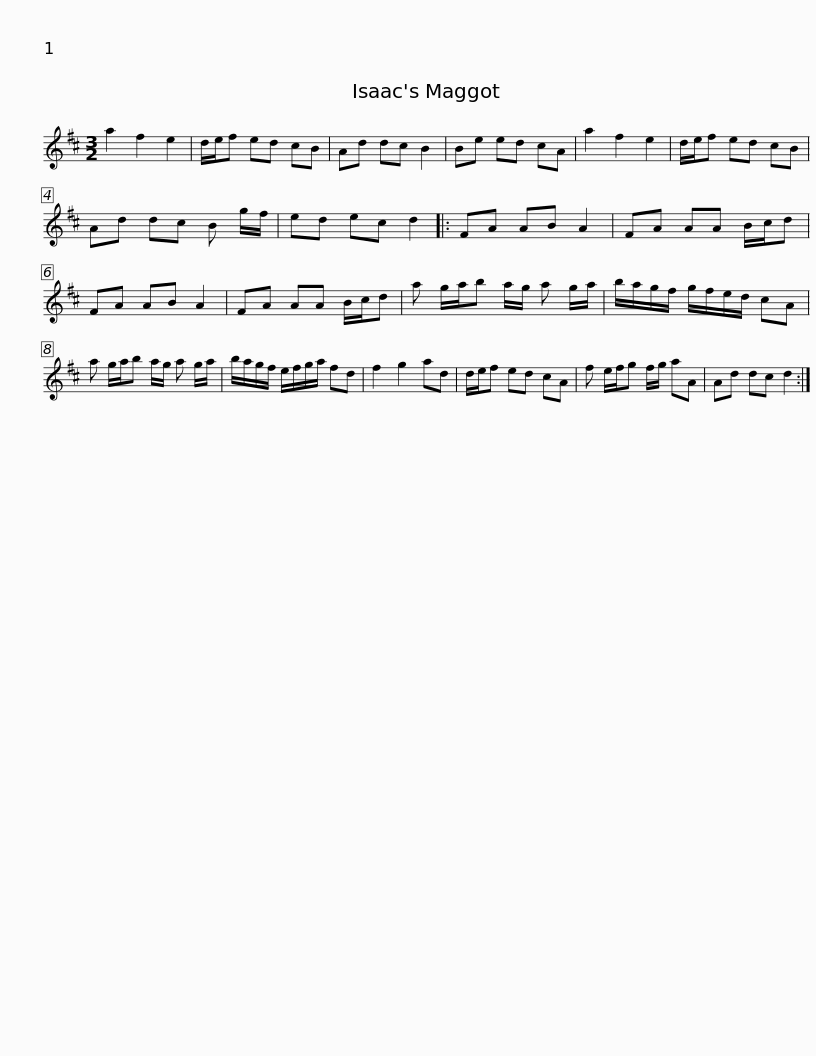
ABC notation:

X:1
L:1/8
M:3/2
I:linebreak $
K:D
V:1 treble
V:1
 a2 f2 e2 | d/e/f ed cB | Ad dc B2 | Be ed cA | a2 f2 e2 | %5
 d/e/f ed cB | Ad dc B g/f/ | ed ec d2 |:$ FA AB A2 | FA AA B/c/d | %10
 FA AB A2 | FA AA B/c/d | a g/a/b a/g/ a g/a/ | b/a/g/f/ g/f/e/d/ cA |$ a g/a/b a/g/ a g/a/ | %15
 b/a/g/f/ e/f/g/a/ fd | f2 g2 ad | d/e/f ed cA | f e/f/g f/g/ aA | Ad dc d2 :| %20
